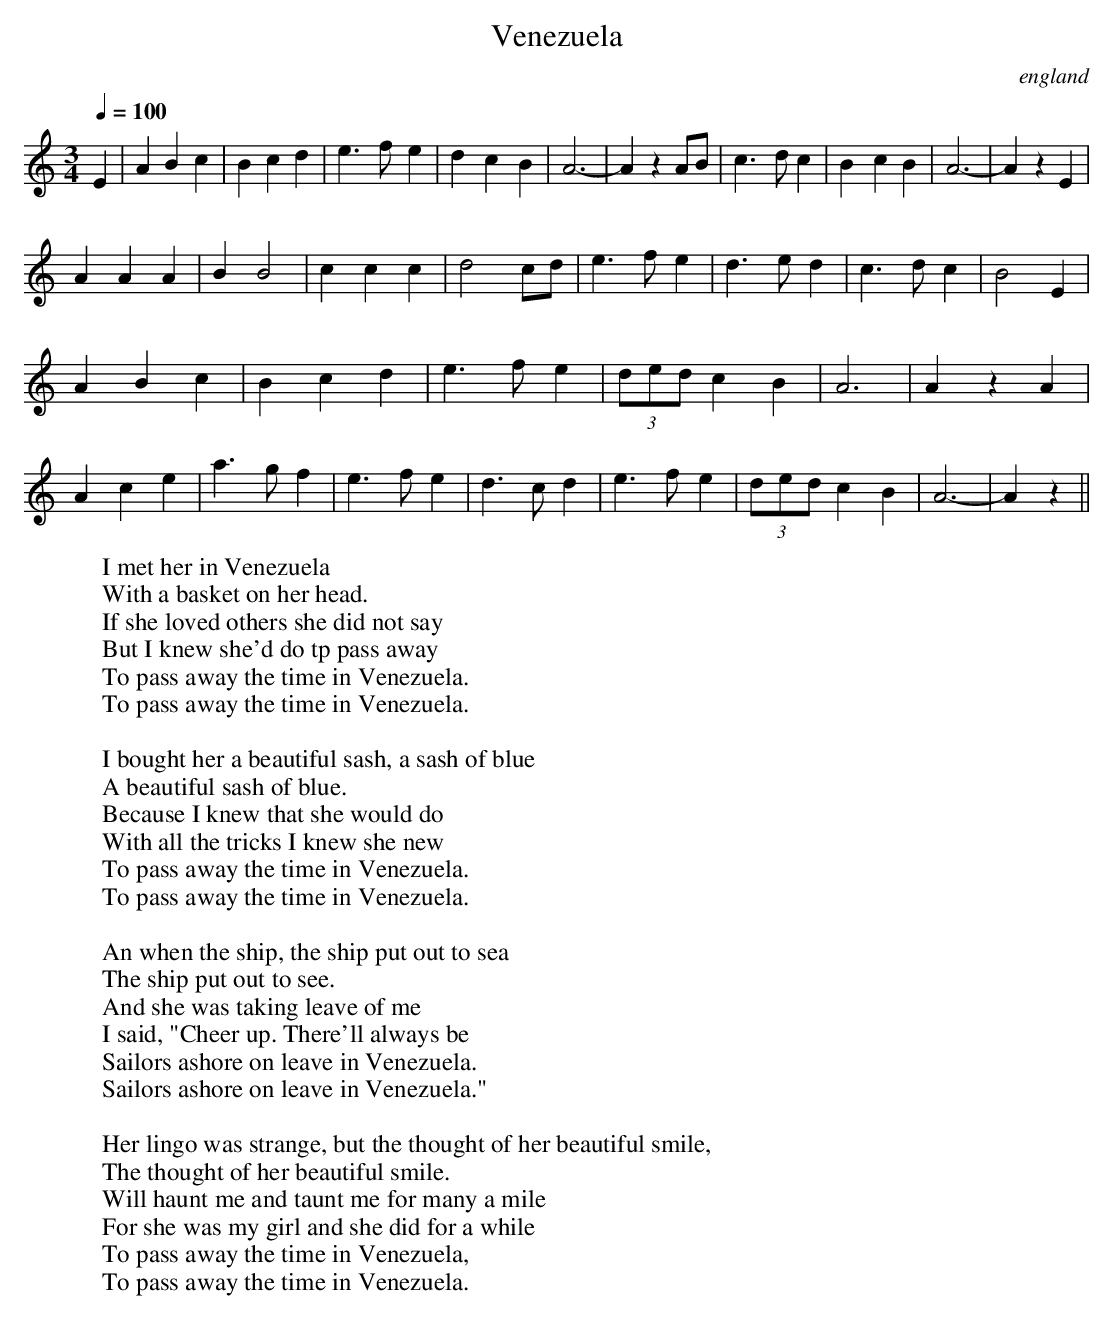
X:1
T:Venezuela
O:england
M:3/4
L:1/8
Q:1/4=100
W:I met her in Venezuela
W:With a basket on her head.
W:If she loved others she did not say
W:But I knew she'd do tp pass away
W:To pass away the time in Venezuela.
W:To pass away the time in Venezuela.
W:
W:I bought her a beautiful sash, a sash of blue
W:A beautiful sash of blue.
W:Because I knew that she would do
W:With all the tricks I knew she new
W:To pass away the time in Venezuela.
W:To pass away the time in Venezuela.
W:
W:An when the ship, the ship put out to sea
W:The ship put out to see.
W:And she was taking leave of me
W:I said, "Cheer up. There'll always be
W:Sailors ashore on leave in Venezuela.
W:Sailors ashore on leave in Venezuela."
W:
W:Her lingo was strange, but the thought of her beautiful smile,
W:The thought of her beautiful smile.
W:Will haunt me and taunt me for many a mile
W:For she was my girl and she did for a while
W:To pass away the time in Venezuela,
W:To pass away the time in Venezuela.
K:C
E2 |A2 B2 c2|B2 c2 d2|e3-f- e2-|d2- c2- B2|A6-|A2 z2 AB|\
c3-d c2|B2- c2 B2|A6-|A2 z2 E2|
A2 A2 A2|B2 B4|c2 c2 c2|d4 cd|\
e3-f e2|d3-e d2|c3-d c2|B4 E2|
A2- B2 c2|B2- c2 d2|e3-f e2|(3d-e-d c2 B2|A6|A2 z2 A2|
A2- c2 e2|a3-g f2|e3-f e2|d3c d2|\
e3-f- e2-|(3d-e-d- c2- B2|A6-|A2 z2 ||
